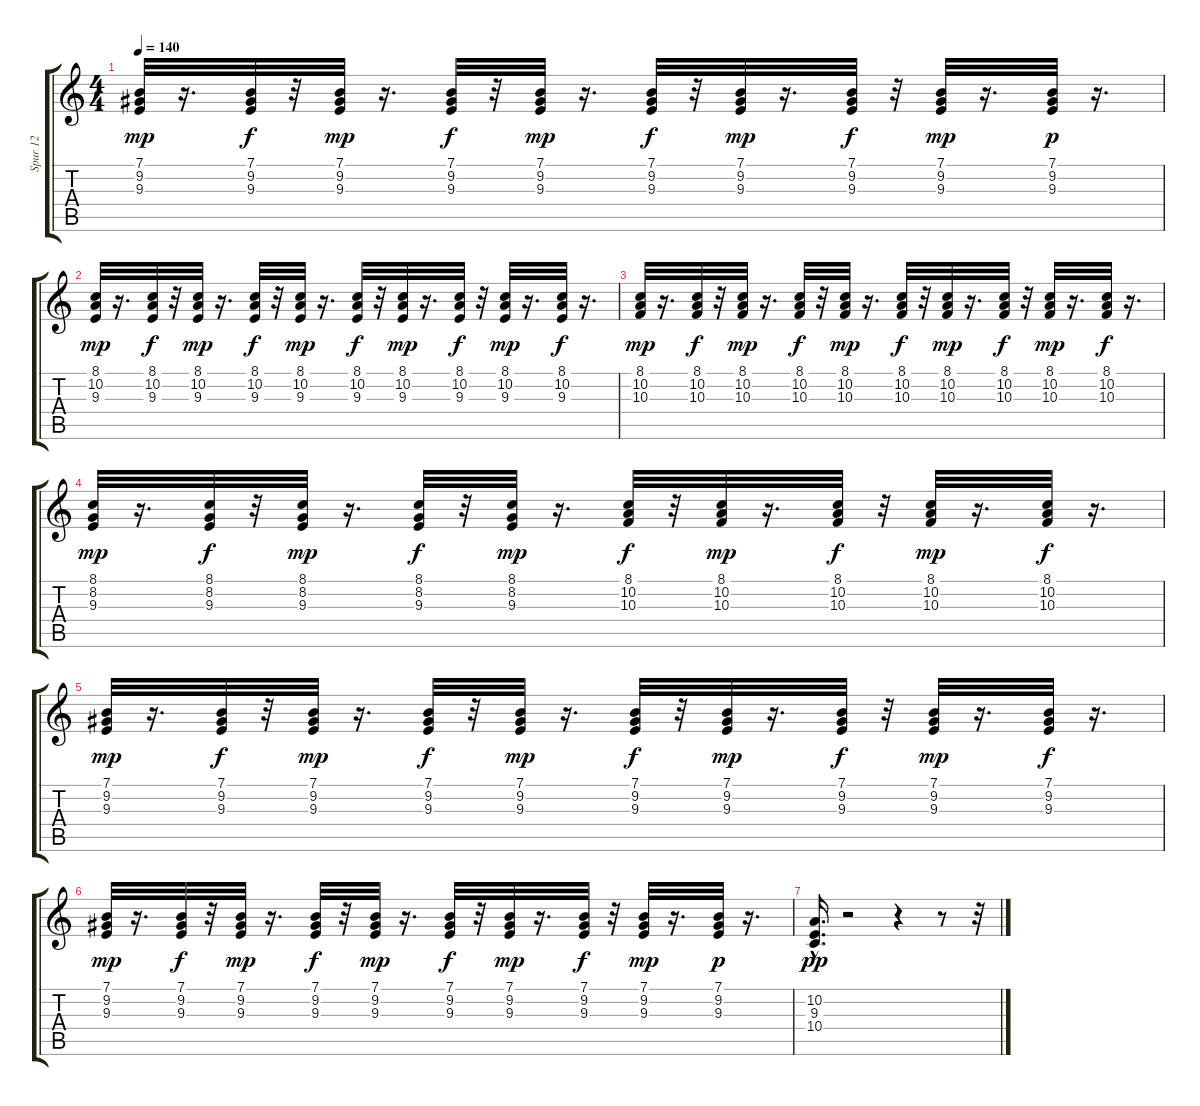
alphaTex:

\track ("Spur 12" "Spur 12") {instrument lead1square}
\staff {score tabs}
\tuning (E4 B3 G3 D3 A2 E2) {hide}
\ts (4 4)
\tempo 140
\clef g2
\ks c
(7.1 9.2 9.3).32{dy mp} r.16{d} (7.1 9.2 9.3).32{dy f} r.32 (7.1 9.2 9.3).32{dy mp} r.16{d} (7.1 9.2 9.3).32{dy f} r.32 (7.1 9.2 9.3).32{dy mp} r.16{d} (7.1 9.2 9.3).32{dy f} r.32 (7.1 9.2 9.3).32{dy mp} r.16{d} (7.1 9.2 9.3).32{dy f} r.32 (7.1 9.2 9.3).32{dy mp} r.16{d} (7.1 9.2 9.3).32{dy p} r.16{d} |
(8.1 10.2 9.3).32{dy mp} r.16{d} (8.1 10.2 9.3).32{dy f} r.32 (8.1 10.2 9.3).32{dy mp} r.16{d} (8.1 10.2 9.3).32{dy f} r.32 (8.1 10.2 9.3).32{dy mp} r.16{d} (8.1 10.2 9.3).32{dy f} r.32 (8.1 10.2 9.3).32{dy mp} r.16{d} (8.1 10.2 9.3).32{dy f} r.32 (8.1 10.2 9.3).32{dy mp} r.16{d} (8.1 10.2 9.3).32{dy f} r.16{d} |
(8.1 10.2 10.3).32{dy mp} r.16{d} (8.1 10.2 10.3).32{dy f} r.32 (8.1 10.2 10.3).32{dy mp} r.16{d} (8.1 10.2 10.3).32{dy f} r.32 (8.1 10.2 10.3).32{dy mp} r.16{d} (8.1 10.2 10.3).32{dy f} r.32 (8.1 10.2 10.3).32{dy mp} r.16{d} (8.1 10.2 10.3).32{dy f} r.32 (8.1 10.2 10.3).32{dy mp} r.16{d} (8.1 10.2 10.3).32{dy f} r.16{d} |
(8.1 8.2 9.3).32{dy mp} r.16{d} (8.1 8.2 9.3).32{dy f} r.32 (8.1 8.2 9.3).32{dy mp} r.16{d} (8.1 8.2 9.3).32{dy f} r.32 (8.1 8.2 9.3).32{dy mp} r.16{d} (8.1 10.2 10.3).32{dy f} r.32 (8.1 10.2 10.3).32{dy mp} r.16{d} (8.1 10.2 10.3).32{dy f} r.32 (8.1 10.2 10.3).32{dy mp} r.16{d} (8.1 10.2 10.3).32{dy f} r.16{d} |
(7.1 9.2 9.3).32{dy mp} r.16{d} (7.1 9.2 9.3).32{dy f} r.32 (7.1 9.2 9.3).32{dy mp} r.16{d} (7.1 9.2 9.3).32{dy f} r.32 (7.1 9.2 9.3).32{dy mp} r.16{d} (7.1 9.2 9.3).32{dy f} r.32 (7.1 9.2 9.3).32{dy mp} r.16{d} (7.1 9.2 9.3).32{dy f} r.32 (7.1 9.2 9.3).32{dy mp} r.16{d} (7.1 9.2 9.3).32{dy f} r.16{d} |
(7.1 9.2 9.3).32{dy mp} r.16{d} (7.1 9.2 9.3).32{dy f} r.32 (7.1 9.2 9.3).32{dy mp} r.16{d} (7.1 9.2 9.3).32{dy f} r.32 (7.1 9.2 9.3).32{dy mp} r.16{d} (7.1 9.2 9.3).32{dy f} r.32 (7.1 9.2 9.3).32{dy mp} r.16{d} (7.1 9.2 9.3).32{dy f} r.32 (7.1 9.2 9.3).32{dy mp} r.16{d} (7.1 9.2 9.3).32{dy p} r.16{d} |
(10.2 9.3{hac} 10.4).16{d dy pp} r.2 r.4 r.8 r.32
